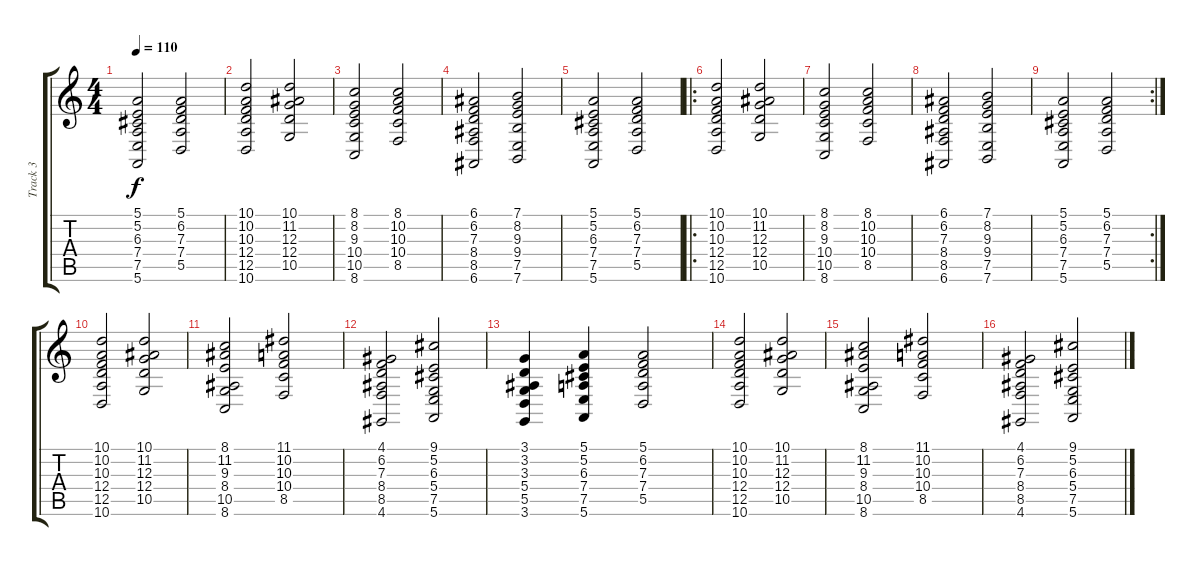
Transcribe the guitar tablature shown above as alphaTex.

\track ("Track 3" "Track 3") {instrument stringensemble1}
\staff {score tabs}
\tuning (E4 B3 G3 D3 A2 E2) {hide}
\ts (4 4)
\tempo 110
\clef g2
\ks c
(5.1 5.2 6.3 7.4 7.5 5.6).2{dy f} (5.1 6.2 7.3 7.4 5.5).2 |
(10.1 10.2 10.3 12.4 12.5 10.6).2 (10.1 11.2 12.3 12.4 10.5).2 |
(8.1 8.2 9.3 10.4 10.5 8.6).2 (8.1 10.2 10.3 10.4 8.5).2 |
(6.1 6.2 7.3 8.4 8.5 6.6).2 (7.1 8.2 9.3 9.4 7.5 7.6).2 |
(5.1 5.2 6.3 7.4 7.5 5.6).2 (5.1 6.2 7.3 7.4 5.5).2 |
\ro
(10.1 10.2 10.3 12.4 12.5 10.6).2 (10.1 11.2 12.3 12.4 10.5).2 |
(8.1 8.2 9.3 10.4 10.5 8.6).2 (8.1 10.2 10.3 10.4 8.5).2 |
(6.1 6.2 7.3 8.4 8.5 6.6).2 (7.1 8.2 9.3 9.4 7.5 7.6).2 |
\rc 2
(5.1 5.2 6.3 7.4 7.5 5.6).2 (5.1 6.2 7.3 7.4 5.5).2 |
(10.1 10.2 10.3 12.4 12.5 10.6).2 (10.1 11.2 12.3 12.4 10.5).2 |
(8.1 11.2 9.3 8.4 10.5 8.6).2 (11.1 10.2 10.3 10.4 8.5).2 |
(4.1 6.2 7.3 8.4 8.5 4.6).2 (9.1 5.2 6.3 5.4 7.5 5.6).2 |
(3.1 3.2 3.3 5.4 5.5 3.6).4 (5.1 5.2 6.3 7.4 7.5 5.6).4 (5.1 6.2 7.3 7.4 5.5).2 |
(10.1 10.2 10.3 12.4 12.5 10.6).2 (10.1 11.2 12.3 12.4 10.5).2 |
(8.1 11.2 9.3 8.4 10.5 8.6).2 (11.1 10.2 10.3 10.4 8.5).2 |
(4.1 6.2 7.3 8.4 8.5 4.6).2 (9.1 5.2 6.3 5.4 7.5 5.6).2
